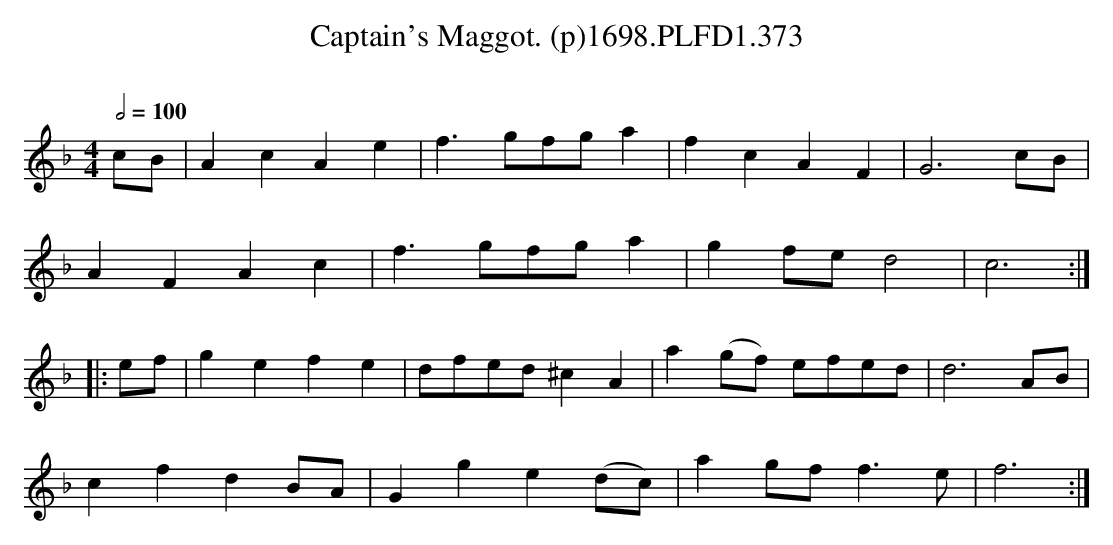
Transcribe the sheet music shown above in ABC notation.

X:1
T:Captain's Maggot. (p)1698.PLFD1.373
M:4/4
L:1/4
Q:1/2=100
O:
K:F
c/B/|AcAe|f>gf/g/a|fcAF|G3c/B/|
AFAc|f>gf/g/a|gf/e/d2|c3:|
|:e/f/|gefe|d/f/e/d/^cA|a(g/f/) e/f/e/d/|d3A/B/|
cfdB/A/|Gge(d/c/)|ag/f/f>e|f3:|
